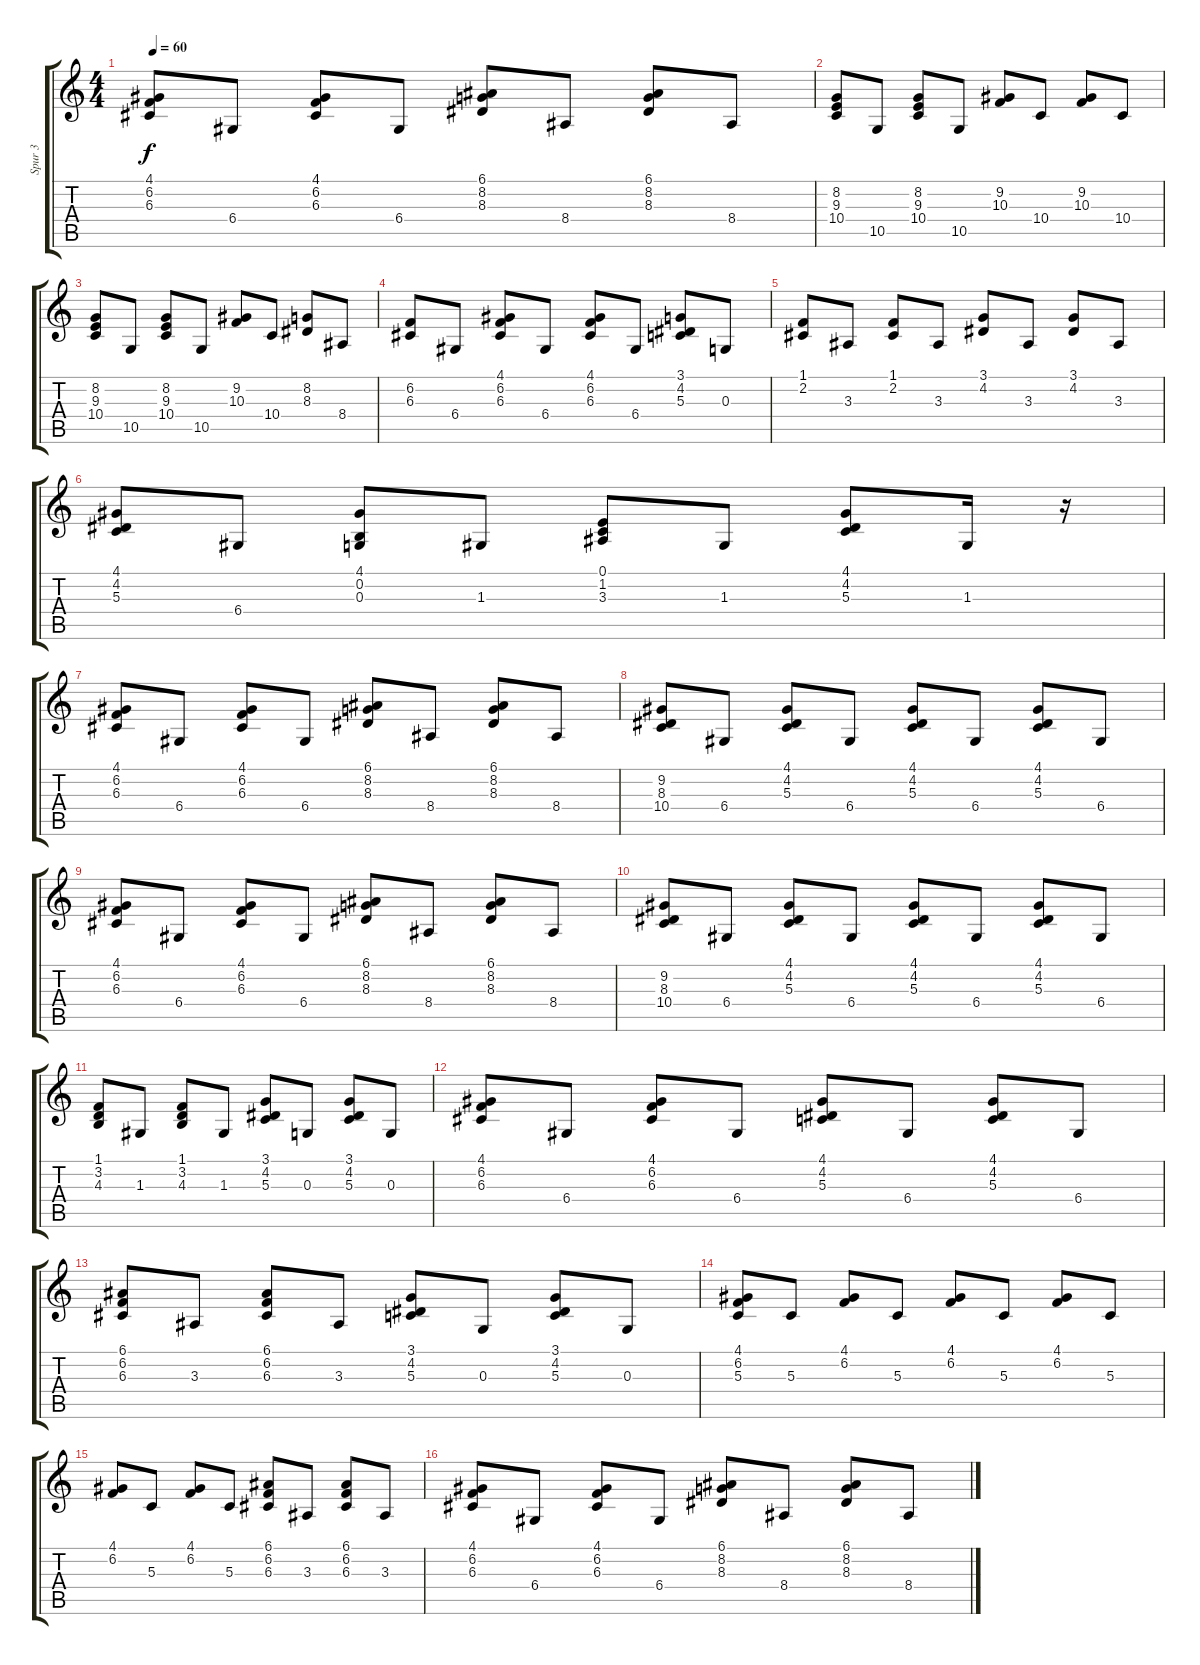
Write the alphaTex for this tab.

\track ("Spur 3" "Spur 3") {instrument brightacousticpiano}
\staff {score tabs}
\tuning (E4 B3 G3 D3 A2 E2) {hide}
\ts (4 4)
\tempo 60
\clef g2
\ks c
(4.1 6.2 6.3).8{dy f} 6.4.8 (4.1 6.2 6.3).8 6.4.8 (6.1 8.2 8.3).8 8.4.8 (6.1 8.2 8.3).8 8.4.8 |
(8.2 9.3 10.4).8 10.5.8 (8.2 9.3 10.4).8 10.5.8 (9.2 10.3).8 10.4.8 (9.2 10.3).8 10.4.8 |
(8.2 9.3 10.4).8 10.5.8 (8.2 9.3 10.4).8 10.5.8 (9.2 10.3).8 10.4.8 (8.2 8.3).8 8.4.8 |
(6.2 6.3).8 6.4.8 (4.1 6.2 6.3).8 6.4.8 (4.1 6.2 6.3).8 6.4.8 (3.1 4.2 5.3).8 0.3.8 |
(1.1 2.2).8 3.3.8 (1.1 2.2).8 3.3.8 (3.1 4.2).8 3.3.8 (3.1 4.2).8 3.3.8 |
(4.1 4.2 5.3).8 6.4.8 (4.1 0.2 0.3).8 1.3.8 (0.1 1.2 3.3).8 1.3.8 (4.1 4.2 5.3).8 1.3.16 r.16 |
(4.1 6.2 6.3).8 6.4.8 (4.1 6.2 6.3).8 6.4.8 (6.1 8.2 8.3).8 8.4.8 (6.1 8.2 8.3).8 8.4.8 |
(9.2 8.3 10.4).8 6.4.8 (4.1 4.2 5.3).8 6.4.8 (4.1 4.2 5.3).8 6.4.8 (4.1 4.2 5.3).8 6.4.8 |
(4.1 6.2 6.3).8 6.4.8 (4.1 6.2 6.3).8 6.4.8 (6.1 8.2 8.3).8 8.4.8 (6.1 8.2 8.3).8 8.4.8 |
(9.2 8.3 10.4).8 6.4.8 (4.1 4.2 5.3).8 6.4.8 (4.1 4.2 5.3).8 6.4.8 (4.1 4.2 5.3).8 6.4.8 |
(1.1 3.2 4.3).8 1.3.8 (1.1 3.2 4.3).8 1.3.8 (3.1 4.2 5.3).8 0.3.8 (3.1 4.2 5.3).8 0.3.8 |
(4.1 6.2 6.3).8 6.4.8 (4.1 6.2 6.3).8 6.4.8 (4.1 4.2 5.3).8 6.4.8 (4.1 4.2 5.3).8 6.4.8 |
(6.1 6.2 6.3).8 3.3.8 (6.1 6.2 6.3).8 3.3.8 (3.1 4.2 5.3).8 0.3.8 (3.1 4.2 5.3).8 0.3.8 |
(4.1 6.2 5.3).8 5.3.8 (4.1 6.2).8 5.3.8 (4.1 6.2).8 5.3.8 (4.1 6.2).8 5.3.8 |
(4.1 6.2).8 5.3.8 (4.1 6.2).8 5.3.8 (6.1 6.2 6.3).8 3.3.8 (6.1 6.2 6.3).8 3.3.8 |
(4.1 6.2 6.3).8 6.4.8 (4.1 6.2 6.3).8 6.4.8 (6.1 8.2 8.3).8 8.4.8 (6.1 8.2 8.3).8 8.4.8
